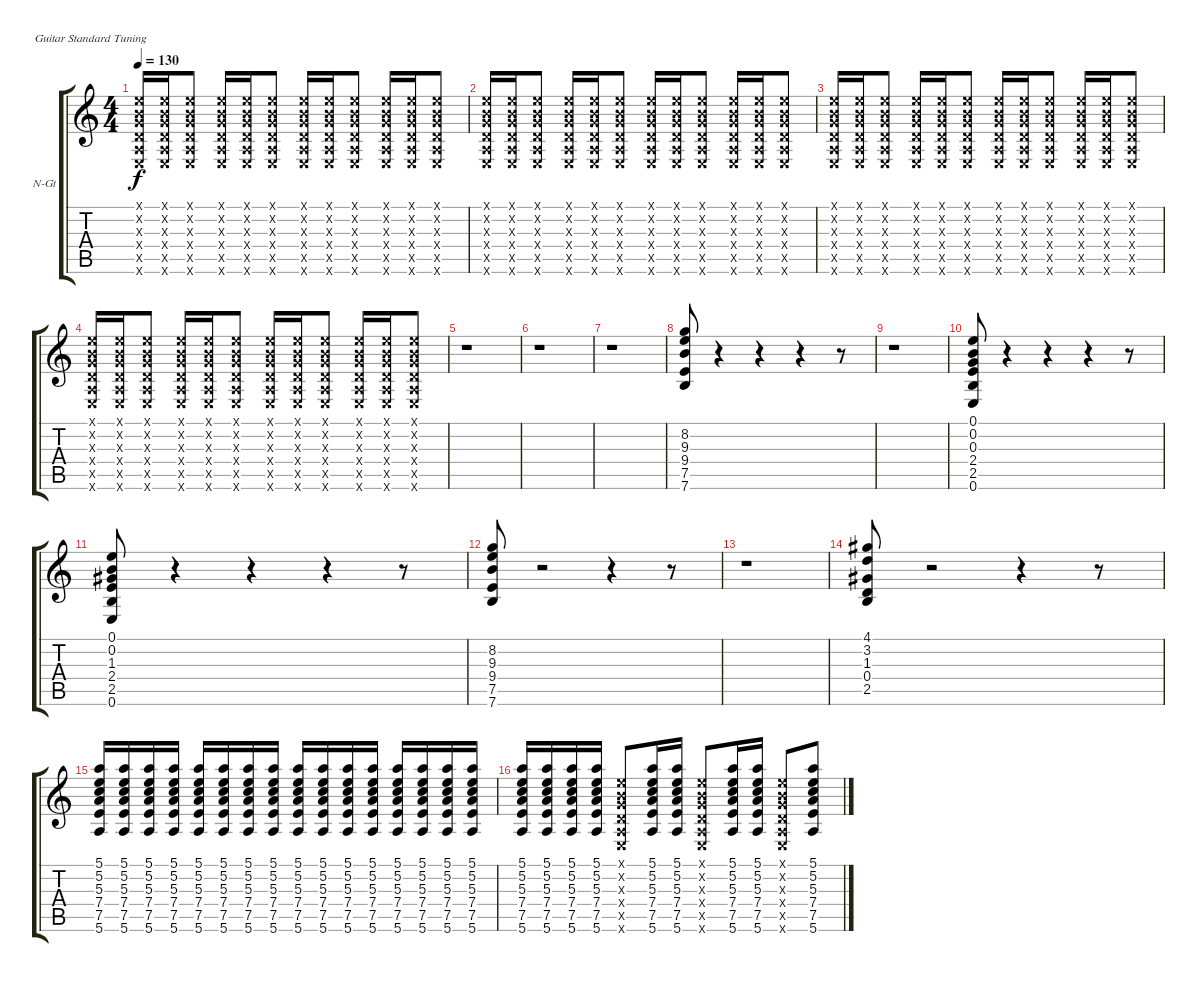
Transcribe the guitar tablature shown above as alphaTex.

\bracketExtendMode groupsimilarinstruments
\firstSystemTrackNameOrientation horizontal
\otherSystemsTrackNameOrientation horizontal
\track ("Gabriela Quintero" "N-Gt") {instrument acousticguitarnylon}
\staff {score tabs}
\tuning (E4 B3 G3 D3 A2 E2)
\ts (4 4)
\tempo 130
\clef g2
\ks c
(0.1{x} 0.2{x} 0.3{x} 0.4{x} 0.5{x} 0.6{x}).16{dy f} (0.1{x} 0.2{x} 0.3{x} 0.4{x} 0.5{x} 0.6{x}).16 (0.1{x} 0.2{x} 0.3{x} 0.4{x} 0.5{x} 0.6{x}).8 (0.1{x} 0.2{x} 0.3{x} 0.4{x} 0.5{x} 0.6{x}).16 (0.1{x} 0.2{x} 0.3{x} 0.4{x} 0.5{x} 0.6{x}).16 (0.1{x} 0.2{x} 0.3{x} 0.4{x} 0.5{x} 0.6{x}).8 (0.1{x} 0.2{x} 0.3{x} 0.4{x} 0.5{x} 0.6{x}).16 (0.1{x} 0.2{x} 0.3{x} 0.4{x} 0.5{x} 0.6{x}).16 (0.1{x} 0.2{x} 0.3{x} 0.4{x} 0.5{x} 0.6{x}).8 (0.1{x} 0.2{x} 0.3{x} 0.4{x} 0.5{x} 0.6{x}).16 (0.1{x} 0.2{x} 0.3{x} 0.4{x} 0.5{x} 0.6{x}).16 (0.1{x} 0.2{x} 0.3{x} 0.4{x} 0.5{x} 0.6{x}).8 |
(0.1{x} 0.2{x} 0.3{x} 0.4{x} 0.5{x} 0.6{x}).16 (0.1{x} 0.2{x} 0.3{x} 0.4{x} 0.5{x} 0.6{x}).16 (0.1{x} 0.2{x} 0.3{x} 0.4{x} 0.5{x} 0.6{x}).8 (0.1{x} 0.2{x} 0.3{x} 0.4{x} 0.5{x} 0.6{x}).16 (0.1{x} 0.2{x} 0.3{x} 0.4{x} 0.5{x} 0.6{x}).16 (0.1{x} 0.2{x} 0.3{x} 0.4{x} 0.5{x} 0.6{x}).8 (0.1{x} 0.2{x} 0.3{x} 0.4{x} 0.5{x} 0.6{x}).16 (0.1{x} 0.2{x} 0.3{x} 0.4{x} 0.5{x} 0.6{x}).16 (0.1{x} 0.2{x} 0.3{x} 0.4{x} 0.5{x} 0.6{x}).8 (0.1{x} 0.2{x} 0.3{x} 0.4{x} 0.5{x} 0.6{x}).16 (0.1{x} 0.2{x} 0.3{x} 0.4{x} 0.5{x} 0.6{x}).16 (0.1{x} 0.2{x} 0.3{x} 0.4{x} 0.5{x} 0.6{x}).8 |
(0.1{x} 0.2{x} 0.3{x} 0.4{x} 0.5{x} 0.6{x}).16 (0.1{x} 0.2{x} 0.3{x} 0.4{x} 0.5{x} 0.6{x}).16 (0.1{x} 0.2{x} 0.3{x} 0.4{x} 0.5{x} 0.6{x}).8 (0.1{x} 0.2{x} 0.3{x} 0.4{x} 0.5{x} 0.6{x}).16 (0.1{x} 0.2{x} 0.3{x} 0.4{x} 0.5{x} 0.6{x}).16 (0.1{x} 0.2{x} 0.3{x} 0.4{x} 0.5{x} 0.6{x}).8 (0.1{x} 0.2{x} 0.3{x} 0.4{x} 0.5{x} 0.6{x}).16 (0.1{x} 0.2{x} 0.3{x} 0.4{x} 0.5{x} 0.6{x}).16 (0.1{x} 0.2{x} 0.3{x} 0.4{x} 0.5{x} 0.6{x}).8 (0.1{x} 0.2{x} 0.3{x} 0.4{x} 0.5{x} 0.6{x}).16 (0.1{x} 0.2{x} 0.3{x} 0.4{x} 0.5{x} 0.6{x}).16 (0.1{x} 0.2{x} 0.3{x} 0.4{x} 0.5{x} 0.6{x}).8 |
(0.1{x} 0.2{x} 0.3{x} 0.4{x} 0.5{x} 0.6{x}).16 (0.1{x} 0.2{x} 0.3{x} 0.4{x} 0.5{x} 0.6{x}).16 (0.1{x} 0.2{x} 0.3{x} 0.4{x} 0.5{x} 0.6{x}).8 (0.1{x} 0.2{x} 0.3{x} 0.4{x} 0.5{x} 0.6{x}).16 (0.1{x} 0.2{x} 0.3{x} 0.4{x} 0.5{x} 0.6{x}).16 (0.1{x} 0.2{x} 0.3{x} 0.4{x} 0.5{x} 0.6{x}).8 (0.1{x} 0.2{x} 0.3{x} 0.4{x} 0.5{x} 0.6{x}).16 (0.1{x} 0.2{x} 0.3{x} 0.4{x} 0.5{x} 0.6{x}).16 (0.1{x} 0.2{x} 0.3{x} 0.4{x} 0.5{x} 0.6{x}).8 (0.1{x} 0.2{x} 0.3{x} 0.4{x} 0.5{x} 0.6{x}).16 (0.1{x} 0.2{x} 0.3{x} 0.4{x} 0.5{x} 0.6{x}).16 (0.1{x} 0.2{x} 0.3{x} 0.4{x} 0.5{x} 0.6{x}).8 |
r.1 |
r.1 |
r.1 |
(8.2 9.3 9.4 7.5 7.6).8 r.4 r.4 r.4 r.8 |
r.1 |
(0.1 0.2 0.3 2.4 2.5 0.6).8 r.4 r.4 r.4 r.8 |
(0.1 0.2 1.3 2.4 2.5 0.6).8 r.4 r.4 r.4 r.8 |
(8.2 9.3 9.4 7.5 7.6).8 r.2 r.4 r.8 |
r.1 |
(4.1 3.2 1.3 0.4 2.5).8 r.2 r.4 r.8 |
(5.1 5.2 5.3 7.4 7.5 5.6).16 (5.1 5.2 5.3 7.4 7.5 5.6).16 (5.1 5.2 5.3 7.4 7.5 5.6).16 (5.1 5.2 5.3 7.4 7.5 5.6).16 (5.1 5.2 5.3 7.4 7.5 5.6).16 (5.1 5.2 5.3 7.4 7.5 5.6).16 (5.1 5.2 5.3 7.4 7.5 5.6).16 (5.1 5.2 5.3 7.4 7.5 5.6).16 (5.1 5.2 5.3 7.4 7.5 5.6).16 (5.1 5.2 5.3 7.4 7.5 5.6).16 (5.1 5.2 5.3 7.4 7.5 5.6).16 (5.1 5.2 5.3 7.4 7.5 5.6).16 (5.1 5.2 5.3 7.4 7.5 5.6).16 (5.1 5.2 5.3 7.4 7.5 5.6).16 (5.1 5.2 5.3 7.4 7.5 5.6).16 (5.1 5.2 5.3 7.4 7.5 5.6).16 |
(5.1 5.2 5.3 7.4 7.5 5.6).16 (5.1 5.2 5.3 7.4 7.5 5.6).16 (5.1 5.2 5.3 7.4 7.5 5.6).16 (5.1 5.2 5.3 7.4 7.5 5.6).16 (0.1{x} 0.2{x} 0.3{x} 0.4{x} 0.5{x} 0.6{x}).8 (5.1 5.2 5.3 7.4 7.5 5.6).16 (5.1 5.2 5.3 7.4 7.5 5.6).16 (0.1{x} 0.2{x} 0.3{x} 0.4{x} 0.5{x} 0.6{x}).8 (5.1 5.2 5.3 7.4 7.5 5.6).16 (5.1 5.2 5.3 7.4 7.5 5.6).16 (0.1{x} 0.2{x} 0.3{x} 0.4{x} 0.5{x} 0.6{x}).8 (5.1 5.2 5.3 7.4 7.5 5.6).8
